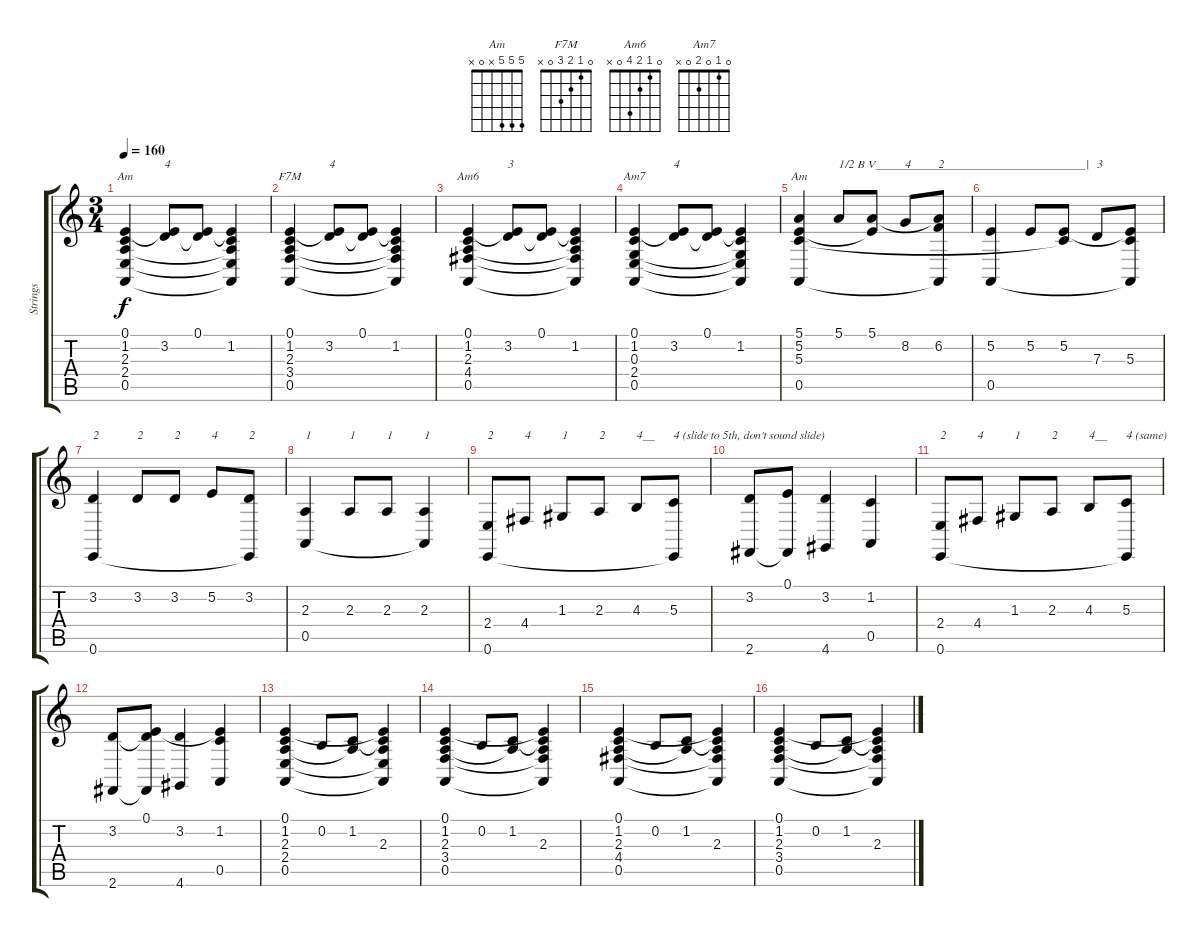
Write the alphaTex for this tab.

\track ("Strings" "Strings") {instrument stringensemble1}
\staff {score tabs}
\tuning (E4 B3 G3 D3 A2 E2) {hide}
\chord ("Am" 0 1 2 2 0 x)
\chord ("F7M" 0 1 2 3 0 x)
\chord ("Am6" 0 1 2 4 0 x)
\chord ("Am7" 0 1 0 2 0 x)
\chord ("Am" 5 5 5 x 0 x)
\ts (3 4)
\tempo 160
\clef g2
\ks c
(0.1 1.2 2.3 2.4 0.5).4{ch "Am" dy f} (0.1{t} 3.2).8{txt "4"} (0.1 3.2{t}).8 (0.1{t} 1.2 2.3{t} 2.4{t} 0.5{t}).4 |
(0.1 1.2 2.3 3.4 0.5).4{ch "F7M"} (0.1{t} 3.2).8{txt "4"} (0.1 3.2{t}).8 (0.1{t} 1.2 2.3{t} 3.4{t} 0.5{t}).4 |
(0.1 1.2 2.3 4.4 0.5).4{ch "Am6"} (0.1{t} 3.2).8{txt "3"} (0.1 3.2{t}).8 (0.1{t} 1.2 2.3{t} 4.4{t} 0.5{t}).4 |
(0.1 1.2 0.3 2.4 0.5).4{ch "Am7"} (0.1{t} 3.2).8{txt "4"} (0.1 3.2{t}).8 (0.1{t} 1.2 0.3{t} 2.4{t} 0.5{t}).4 |
(5.1 5.2 5.3 0.5).4{ch "Am"} 5.1.8{txt "1/2 B V___________________________________|"} (5.1 5.2{t}).8 8.2.8{txt "4"} (5.1{t} 6.2 0.5{t}).8{txt "2"} |
(5.2 0.5).4 5.2.8 (5.2 5.3{t}).8 7.3.8{txt "3"} (5.2{t} 5.3 0.5{t}).8 |
(3.2 0.6).4{txt "2"} 3.2.8{txt "2"} 3.2.8{txt "2"} 5.2.8{txt "4"} (3.2 0.6{t}).8{txt "2"} |
(2.3 0.5).4{txt "1"} 2.3.8{txt "1"} 2.3.8{txt "1"} (2.3 0.5{t}).4{txt "1"} |
(2.4 0.6).8{txt "2"} 4.4.8{txt "4"} 1.3.8{txt "1"} 2.3.8{txt "2"} 4.3.8{txt "4__"} (5.3 0.6{t}).8{txt "4 (slide to 5th, don't sound slide) "} |
(3.2 2.6).8 (0.1 2.6{t}).8 (3.2 4.6).4 (1.2 0.5).4 |
(2.4 0.6).8{txt "2"} 4.4.8{txt "4"} 1.3.8{txt "1"} 2.3.8{txt "2"} 4.3.8{txt "4__"} (5.3 0.6{t}).8{txt "4 (same)"} |
(3.2 2.6).8 (0.1 3.2{t} 2.6{t}).8 (3.2 4.6).4 (0.1{t} 1.2 0.5).4 |
(0.1 1.2 2.3 2.4 0.5).4 0.2.8 (1.2 2.3{t}).8 (0.1{t} 1.2{t} 2.3 2.4{t} 0.5{t}).4 |
(0.1 1.2 2.3 3.4 0.5).4 0.2.8 (1.2 2.3{t}).8 (0.1{t} 1.2{t} 2.3 3.4{t} 0.5{t}).4 |
(0.1 1.2 2.3 4.4 0.5).4 0.2.8 (1.2 2.3{t}).8 (0.1{t} 1.2{t} 2.3 4.4{t} 0.5{t}).4 |
(0.1 1.2 2.3 3.4 0.5).4 0.2.8 (1.2 2.3{t}).8 (0.1{t} 1.2{t} 2.3 3.4{t} 0.5{t}).4
